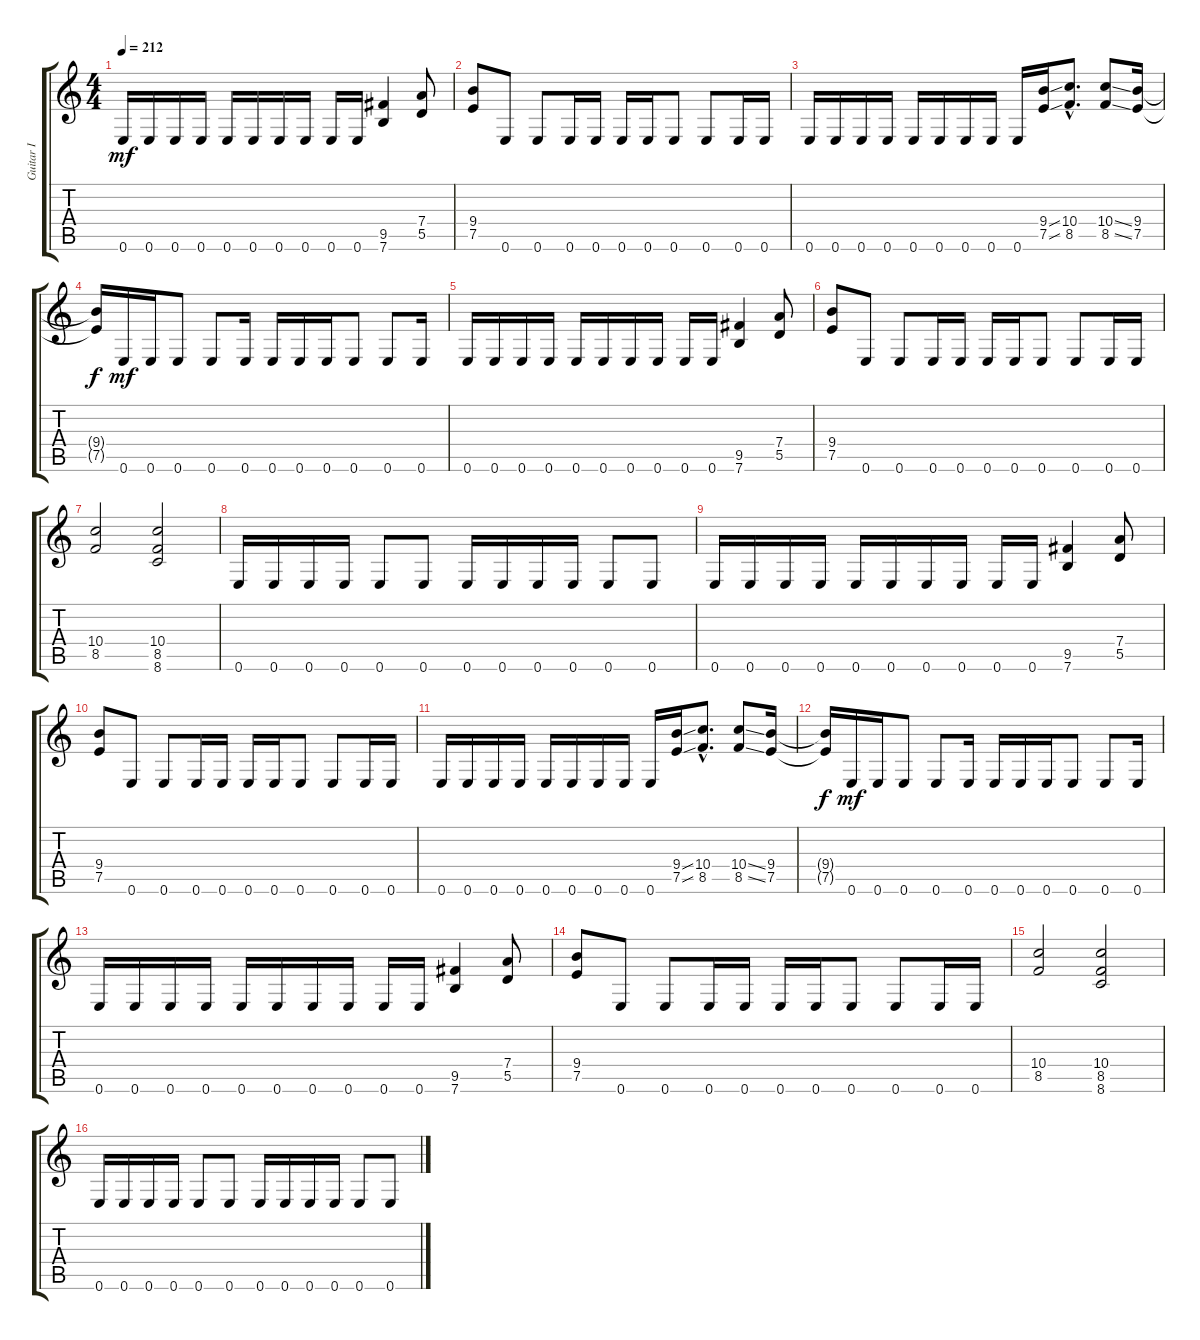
\track ("Guitar I" "Guitar I") {instrument distortionguitar}
\staff {score tabs}
\tuning (E4 B3 G3 D3 A2 E2) {hide}
\ts (4 4)
\tempo 212
\clef g2
\ks c
0.6.16{dy mf} 0.6.16 0.6.16 0.6.16 0.6.16 0.6.16 0.6.16 0.6.16 0.6.16 0.6.16 (9.5 7.6).4 (7.4 5.5).8 |
(9.4 7.5).8 0.6.8 0.6.8 0.6.16 0.6.16 0.6.16 0.6.16 0.6.8 0.6.8 0.6.16 0.6.16 |
0.6.16 0.6.16 0.6.16 0.6.16 0.6.16 0.6.16 0.6.16 0.6.16 0.6.16 (9.4{ss} 7.5{ss}).16 (10.4{hac} 8.5{hac}).8{d} (10.4{ss} 8.5{ss}).8 (9.4 7.5).16 |
(9.4{t} 7.5{t}).16{dy f} 0.6.16{dy mf} 0.6.16 0.6.8 0.6.8 0.6.16 0.6.16 0.6.16 0.6.16 0.6.8 0.6.8 0.6.16 |
0.6.16 0.6.16 0.6.16 0.6.16 0.6.16 0.6.16 0.6.16 0.6.16 0.6.16 0.6.16 (9.5 7.6).4 (7.4 5.5).8 |
(9.4 7.5).8 0.6.8 0.6.8 0.6.16 0.6.16 0.6.16 0.6.16 0.6.8 0.6.8 0.6.16 0.6.16 |
(10.4 8.5).2 (10.4 8.5 8.6).2 |
0.6.16 0.6.16 0.6.16 0.6.16 0.6.8 0.6.8 0.6.16 0.6.16 0.6.16 0.6.16 0.6.8 0.6.8 |
0.6.16 0.6.16 0.6.16 0.6.16 0.6.16 0.6.16 0.6.16 0.6.16 0.6.16 0.6.16 (9.5 7.6).4 (7.4 5.5).8 |
(9.4 7.5).8 0.6.8 0.6.8 0.6.16 0.6.16 0.6.16 0.6.16 0.6.8 0.6.8 0.6.16 0.6.16 |
0.6.16 0.6.16 0.6.16 0.6.16 0.6.16 0.6.16 0.6.16 0.6.16 0.6.16 (9.4{ss} 7.5{ss}).16 (10.4{hac} 8.5{hac}).8{d} (10.4{ss} 8.5{ss}).8 (9.4 7.5).16 |
(9.4{t} 7.5{t}).16{dy f} 0.6.16{dy mf} 0.6.16 0.6.8 0.6.8 0.6.16 0.6.16 0.6.16 0.6.16 0.6.8 0.6.8 0.6.16 |
0.6.16 0.6.16 0.6.16 0.6.16 0.6.16 0.6.16 0.6.16 0.6.16 0.6.16 0.6.16 (9.5 7.6).4 (7.4 5.5).8 |
(9.4 7.5).8 0.6.8 0.6.8 0.6.16 0.6.16 0.6.16 0.6.16 0.6.8 0.6.8 0.6.16 0.6.16 |
(10.4 8.5).2 (10.4 8.5 8.6).2 |
0.6.16 0.6.16 0.6.16 0.6.16 0.6.8 0.6.8 0.6.16 0.6.16 0.6.16 0.6.16 0.6.8 0.6.8
